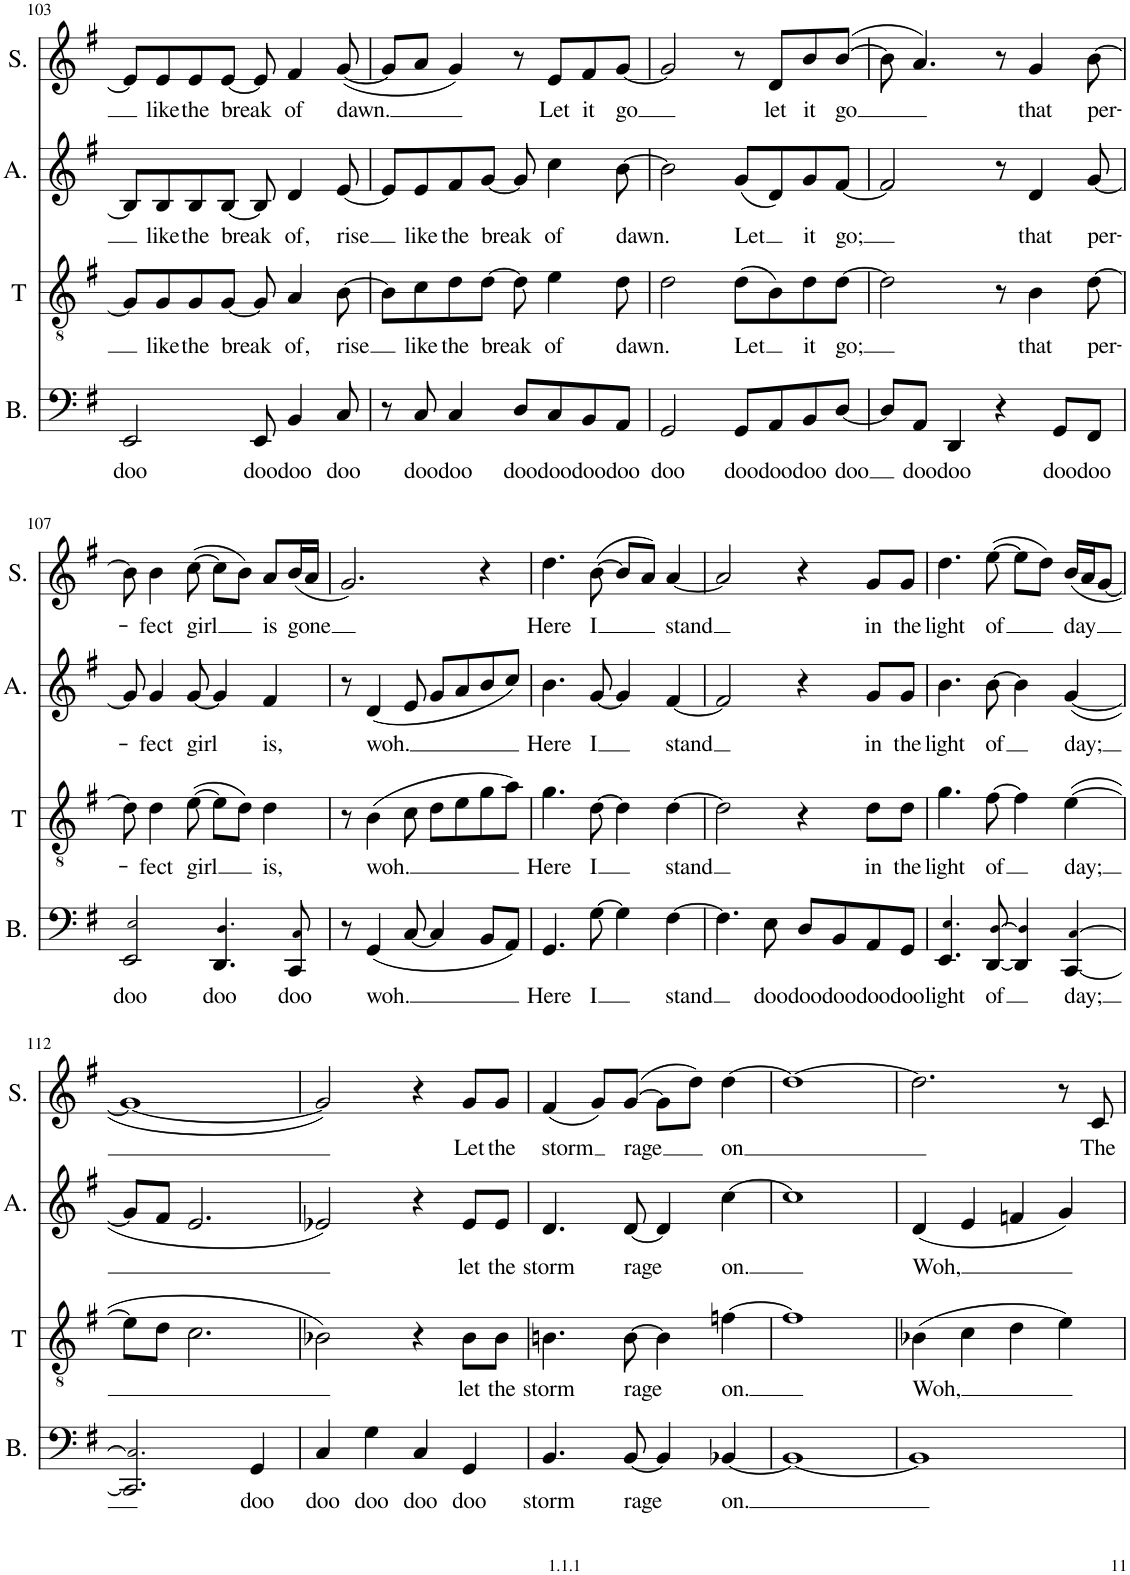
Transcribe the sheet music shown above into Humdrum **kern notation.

**kern	**text	**kern	**text	**kern	**text	**kern	**text
*part4	*part4	*part3	*part3	*part2	*part2	*part1	*part1
*staff4	*staff4	*staff3	*staff3	*staff2	*staff2	*staff1	*staff1
*I"Bass	*	*I"Tenor	*	*I"Alto	*	*I"Sopran	*
*I'B.	*	*I'T	*	*I'A.	*	*I'S.	*
!!LO:PB:g=z
*clefF4	*	*clefGv2	*	*clefG2	*	*clefG2	*
*k[f#]	*	*k[f#]	*	*k[f#]	*	*k[f#]	*
*M4/4	*	*M4/4	*	*M4/4	*	*M4/4	*
=103	=103	=103	=103	=103	=103	=103	=103
!	!LO:LY:b	!	!	!	!	!	!
2EE/	doo	8G/L]	.	8B/L]	.	8e/L]	.
!	!	!	!LO:LY:b	!	!LO:LY:b	!	!LO:LY:b
.	.	8G/	like	8B/	like	8e/	like
!	!	!	!LO:LY:b	!	!LO:LY:b	!	!LO:LY:b
.	.	8G/	the	8B/	the	8e/	the
!	!	!	!LO:LY:b	!	!LO:LY:b	!	!LO:LY:b
.	.	[8G/J	break	[8B/J	break	[8e/J	break
!	!LO:LY:b	!	!	!	!	!	!
8EE/	doo	8G/]	.	8B/]	.	8e/]	.
!	!LO:LY:b	!	!LO:LY:b	!	!LO:LY:b	!	!LO:LY:b
4BB/	doo	4A/	of,	4d/	of,	4f#/	of
!	!LO:LY:b	!	!LO:LY:b	!	!LO:LY:b	!	!LO:LY:b
8C/	doo	[8B\	rise	[8e/	rise	([8g/	dawn.
=104	=104	=104	=104	=104	=104	=104	=104
8r	.	8B\L]	.	8e/L]	.	8g/L]	.
!	!LO:LY:b	!	!LO:LY:b	!	!LO:LY:b	!	!
8C/	doo	8c\	like	8e/	like	8a/J	.
!	!LO:LY:b	!	!LO:LY:b	!	!LO:LY:b	!	!
4C/	doo	8d\	the	8f#/	the	4g/)	.
!	!	!	!LO:LY:b	!	!LO:LY:b	!	!
.	.	[8d\J	break	[8g/J	break	.	.
!	!LO:LY:b	!	!	!	!	!	!
8D/L	doo	8d\]	.	8g/]	.	8r	.
!	!LO:LY:b	!	!LO:LY:b	!	!LO:LY:b	!	!LO:LY:b
8C/	doo	4e\	of	4cc\	of	8e/L	Let
!	!LO:LY:b	!	!	!	!	!	!LO:LY:b
8BB/	doo	.	.	.	.	8f#/	it
!	!LO:LY:b	!	!LO:LY:b	!	!LO:LY:b	!	!LO:LY:b
8AA/J	doo	8d\	dawn.	[8b\	dawn.	[8g/J	go
=105	=105	=105	=105	=105	=105	=105	=105
!	!LO:LY:b	!	!	!	!	!	!
2GG/	doo	2d\	.	2b\]	.	2g/]	.
!	!LO:LY:b	!	!LO:LY:b	!	!LO:LY:b	!	!
8GG/L	doo	(8d\L	Let	(8g/L	Let	8r	.
!	!LO:LY:b	!	!	!	!	!	!LO:LY:b
8AA/	doo	8B\)	.	8d/)	.	8d/L	let
!	!LO:LY:b	!	!LO:LY:b	!	!LO:LY:b	!	!LO:LY:b
8BB/	doo	8d\	it	8g/	it	8b/	it
!	!LO:LY:b	!	!LO:LY:b	!	!LO:LY:b	!	!LO:LY:b
[8D/J	doo	[8d\J	go;	[8f#/J	go;	([8b/J	go
=106	=106	=106	=106	=106	=106	=106	=106
8D/L]	.	2d\]	.	2f#/]	.	8b\]	.
!	!LO:LY:b	!	!	!	!	!	!
8AA/J	doo	.	.	.	.	4.a/)	.
!	!LO:LY:b	!	!	!	!	!	!
4DD/	doo	.	.	.	.	.	.
4r	.	8r	.	8r	.	8r	.
!	!	!	!LO:LY:b	!	!LO:LY:b	!	!LO:LY:b
.	.	4B\	that	4d/	that	4g/	that
!	!LO:LY:b	!	!	!	!	!	!
8GG/L	doo	.	.	.	.	.	.
!	!LO:LY:b	!	!LO:LY:b	!	!LO:LY:b	!	!LO:LY:b
8FF#/J	doo	[8d\	per-	[8g/	per-	[8b\	per-
!!LO:LB:g=z
=107	=107	=107	=107	=107	=107	=107	=107
!	!LO:LY:b	!	!	!	!	!	!
2EE/ 2E!/	doo	8d\]	.	8g/]	.	8b\]	.
!	!	!	!LO:LY:b	!	!LO:LY:b	!	!LO:LY:b
.	.	4d\	-fect	4g/	-fect	4b\	-fect
!	!	!	!LO:LY:b	!	!LO:LY:b	!	!LO:LY:b
.	.	([8e\	girl	[8g/	girl	([8cc\	girl
!	!LO:LY:b	!	!	!	!	!	!
4.DD/ 4.D!/	doo	8e\L]	.	4g/]	.	8cc\L]	.
.	.	8d\J)	.	.	.	8b\J)	.
!	!	!	!LO:LY:b	!	!LO:LY:b	!	!LO:LY:b
.	.	4d\	is,	4f#/	is,	8a/L	is
!	!LO:LY:b	!	!	!	!	!	!LO:LY:b
8CC/ 8C!/	doo	.	.	.	.	(16b/L	gone
.	.	.	.	.	.	16a/JJ	.
=108	=108	=108	=108	=108	=108	=108	=108
8r	.	8r	.	8r	.	2.g/)	.
!	!LO:LY:b	!	!LO:LY:b	!	!LO:LY:b	!	!
(4GG/	woh.	(4B\	woh.	(4d/	woh.	.	.
[8C/	.	8c\	.	8e/	.	.	.
4C/]	.	8d\L	.	8g/L	.	.	.
.	.	8e\	.	8a/	.	.	.
8BB/L	.	8g\	.	8b/	.	4r	.
8AA/J)	.	8a\J)	.	8cc/J)	.	.	.
=109	=109	=109	=109	=109	=109	=109	=109
!	!LO:LY:b	!	!LO:LY:b	!	!LO:LY:b	!	!LO:LY:b
4.GG/	Here	4.g\	Here	4.b\	Here	4.dd\	Here
!	!LO:LY:b	!	!LO:LY:b	!	!LO:LY:b	!	!LO:LY:b
[8G\	I	[8d\	I	[8g/	I	([8b\	I
4G\]	.	4d\]	.	4g/]	.	8b/L]	.
.	.	.	.	.	.	8a/J)	.
!	!LO:LY:b	!	!LO:LY:b	!	!LO:LY:b	!	!LO:LY:b
[4F#\	stand	[4d\	stand	[4f#/	stand	[4a/	stand
=110	=110	=110	=110	=110	=110	=110	=110
4.F#\]	.	2d\]	.	2f#/]	.	2a/]	.
!	!LO:LY:b	!	!	!	!	!	!
8E\	doo	.	.	.	.	.	.
!	!LO:LY:b	!	!	!	!	!	!
8D/L	doo	4r	.	4r	.	4r	.
!	!LO:LY:b	!	!	!	!	!	!
8BB/	doo	.	.	.	.	.	.
!	!LO:LY:b	!	!LO:LY:b	!	!LO:LY:b	!	!LO:LY:b
8AA/	doo	8d\L	in	8g/L	in	8g/L	in
!	!LO:LY:b	!	!LO:LY:b	!	!LO:LY:b	!	!LO:LY:b
8GG/J	doo	8d\J	the	8g/J	the	8g/J	the
=111	=111	=111	=111	=111	=111	=111	=111
!	!LO:LY:b	!	!LO:LY:b	!	!LO:LY:b	!	!LO:LY:b
4.EE/ 4.E!/	light	4.g\	light	4.b\	light	4.dd\	light
!	!LO:LY:b	!	!LO:LY:b	!	!LO:LY:b	!	!LO:LY:b
[8DD/ [8D!/	of	[8f#\	of	[8b\	of	([8ee\	of
4DD/] 4D!/]	.	4f#\]	.	4b\]	.	8ee\L]	.
.	.	.	.	.	.	8dd\J)	.
!	!LO:LY:b	!	!LO:LY:b	!	!LO:LY:b	!	!LO:LY:b
[4CC/ [4C!/	day;	([4e\	day;	([4g/	day;	(16b/LL	day
.	.	.	.	.	.	16a/J	.
.	.	.	.	.	.	[8g/J	.
!!LO:LB:g=z
=112	=112	=112	=112	=112	=112	=112	=112
2.CC/] 2.C!/]	.	8e\L]	.	8g/L]	.	1g_	.
.	.	8d\J	.	8f#/J	.	.	.
.	.	2.c\	.	2.e/	.	.	.
!	!LO:LY:b	!	!	!	!	!	!
4GG/	doo	.	.	.	.	.	.
=113	=113	=113	=113	=113	=113	=113	=113
!	!LO:LY:b	!	!	!	!	!	!
4C/	doo	2B-X\)	.	2e-X/)	.	2g/])	.
!	!LO:LY:b	!	!	!	!	!	!
4G\	doo	.	.	.	.	.	.
!	!LO:LY:b	!	!	!	!	!	!
4C/	doo	4r	.	4r	.	4r	.
!	!LO:LY:b	!	!LO:LY:b	!	!LO:LY:b	!	!LO:LY:b
4GG/	doo	8B-\L	let	8e-/L	let	8g/L	Let
!	!	!	!LO:LY:b	!	!LO:LY:b	!	!LO:LY:b
.	.	8B-\J	the	8e-/J	the	8g/J	the
=114	=114	=114	=114	=114	=114	=114	=114
!	!LO:LY:b	!	!LO:LY:b	!	!LO:LY:b	!	!LO:LY:b
4.BB/	storm	4.Bn\	storm	4.d/	storm	(4f#/	storm
.	.	.	.	.	.	8g/L)	.
!	!LO:LY:b	!	!LO:LY:b	!	!LO:LY:b	!	!LO:LY:b
[8BB/	rage	[8B\	rage	[8d/	rage	([8g/J	rage
4BB/]	.	4B\]	.	4d/]	.	8g\L]	.
.	.	.	.	.	.	8dd\J)	.
!	!LO:LY:b	!	!LO:LY:b	!	!LO:LY:b	!	!LO:LY:b
[4BB-X/	on.	[4fn\	on.	[4cc\	on.	[4dd\	on
=115	=115	=115	=115	=115	=115	=115	=115
1BB-_	.	1f]	.	1cc]	.	1dd_	.
=116	=116	=116	=116	=116	=116	=116	=116
!	!	!	!LO:LY:b	!	!LO:LY:b	!	!
1BB-]	.	(4B-X\	Woh,	(4d/	Woh,	2.dd\]	.
.	.	4c\	.	4e/	.	.	.
.	.	4d\	.	4fn/	.	.	.
.	.	4e\)	.	4g/)	.	8r	.
!	!	!	!	!	!	!	!LO:LY:b
.	.	.	.	.	.	8c/	The
=	=	=	=	=	=	=	=
*-	*-	*-	*-	*-	*-	*-	*-
